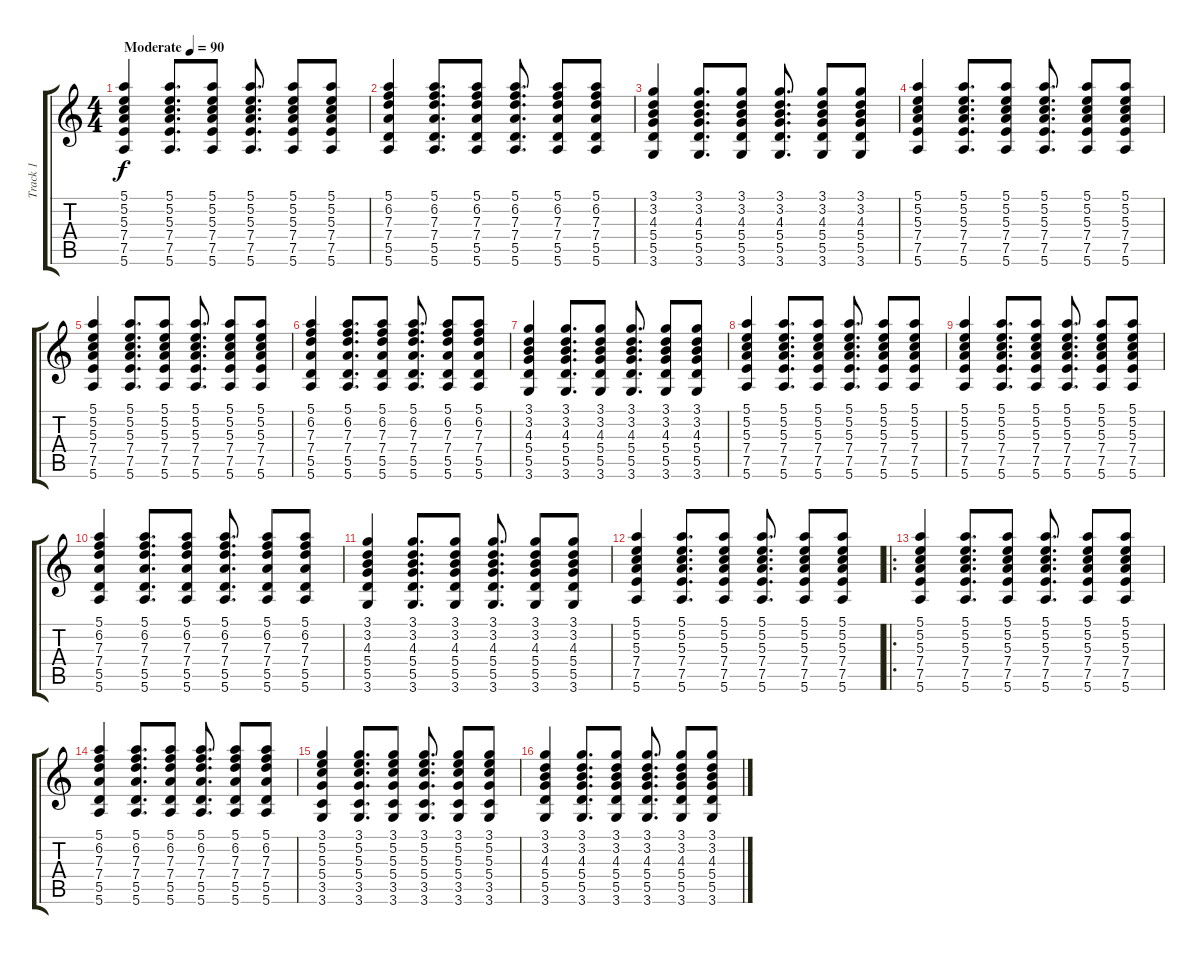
\track ("Track 1" "Track 1") {instrument acousticguitarsteel}
\staff {score tabs}
\tuning (E4 B3 G3 D3 A2 E2) {hide}
\ts (4 4)
\tempo (90 "Moderate")
\clef g2
\ks c
(5.1 5.2 5.3 7.4 7.5 5.6).4{dy f instrument acousticguitarsteel} (5.1 5.2 5.3 7.4 7.5 5.6).8{d} (5.1 5.2 5.3 7.4 7.5 5.6).8 (5.1 5.2 5.3 7.4 7.5 5.6).8{d} (5.1 5.2 5.3 7.4 7.5 5.6).8 (5.1 5.2 5.3 7.4 7.5 5.6).8 |
(5.1 6.2 7.3 7.4 5.5 5.6).4 (5.1 6.2 7.3 7.4 5.5 5.6).8{d} (5.1 6.2 7.3 7.4 5.5 5.6).8 (5.1 6.2 7.3 7.4 5.5 5.6).8{d} (5.1 6.2 7.3 7.4 5.5 5.6).8 (5.1 6.2 7.3 7.4 5.5 5.6).8 |
(3.1 3.2 4.3 5.4 5.5 3.6).4 (3.1 3.2 4.3 5.4 5.5 3.6).8{d} (3.1 3.2 4.3 5.4 5.5 3.6).8 (3.1 3.2 4.3 5.4 5.5 3.6).8{d} (3.1 3.2 4.3 5.4 5.5 3.6).8 (3.1 3.2 4.3 5.4 5.5 3.6).8 |
(5.1 5.2 5.3 7.4 7.5 5.6).4 (5.1 5.2 5.3 7.4 7.5 5.6).8{d} (5.1 5.2 5.3 7.4 7.5 5.6).8 (5.1 5.2 5.3 7.4 7.5 5.6).8{d} (5.1 5.2 5.3 7.4 7.5 5.6).8 (5.1 5.2 5.3 7.4 7.5 5.6).8 |
(5.1 5.2 5.3 7.4 7.5 5.6).4 (5.1 5.2 5.3 7.4 7.5 5.6).8{d} (5.1 5.2 5.3 7.4 7.5 5.6).8 (5.1 5.2 5.3 7.4 7.5 5.6).8{d} (5.1 5.2 5.3 7.4 7.5 5.6).8 (5.1 5.2 5.3 7.4 7.5 5.6).8 |
(5.1 6.2 7.3 7.4 5.5 5.6).4 (5.1 6.2 7.3 7.4 5.5 5.6).8{d} (5.1 6.2 7.3 7.4 5.5 5.6).8 (5.1 6.2 7.3 7.4 5.5 5.6).8{d} (5.1 6.2 7.3 7.4 5.5 5.6).8 (5.1 6.2 7.3 7.4 5.5 5.6).8 |
(3.1 3.2 4.3 5.4 5.5 3.6).4 (3.1 3.2 4.3 5.4 5.5 3.6).8{d} (3.1 3.2 4.3 5.4 5.5 3.6).8 (3.1 3.2 4.3 5.4 5.5 3.6).8{d} (3.1 3.2 4.3 5.4 5.5 3.6).8 (3.1 3.2 4.3 5.4 5.5 3.6).8 |
(5.1 5.2 5.3 7.4 7.5 5.6).4 (5.1 5.2 5.3 7.4 7.5 5.6).8{d} (5.1 5.2 5.3 7.4 7.5 5.6).8 (5.1 5.2 5.3 7.4 7.5 5.6).8{d} (5.1 5.2 5.3 7.4 7.5 5.6).8 (5.1 5.2 5.3 7.4 7.5 5.6).8 |
(5.1 5.2 5.3 7.4 7.5 5.6).4 (5.1 5.2 5.3 7.4 7.5 5.6).8{d} (5.1 5.2 5.3 7.4 7.5 5.6).8 (5.1 5.2 5.3 7.4 7.5 5.6).8{d} (5.1 5.2 5.3 7.4 7.5 5.6).8 (5.1 5.2 5.3 7.4 7.5 5.6).8 |
(5.1 6.2 7.3 7.4 5.5 5.6).4 (5.1 6.2 7.3 7.4 5.5 5.6).8{d} (5.1 6.2 7.3 7.4 5.5 5.6).8 (5.1 6.2 7.3 7.4 5.5 5.6).8{d} (5.1 6.2 7.3 7.4 5.5 5.6).8 (5.1 6.2 7.3 7.4 5.5 5.6).8 |
(3.1 3.2 4.3 5.4 5.5 3.6).4 (3.1 3.2 4.3 5.4 5.5 3.6).8{d} (3.1 3.2 4.3 5.4 5.5 3.6).8 (3.1 3.2 4.3 5.4 5.5 3.6).8{d} (3.1 3.2 4.3 5.4 5.5 3.6).8 (3.1 3.2 4.3 5.4 5.5 3.6).8 |
(5.1 5.2 5.3 7.4 7.5 5.6).4 (5.1 5.2 5.3 7.4 7.5 5.6).8{d} (5.1 5.2 5.3 7.4 7.5 5.6).8 (5.1 5.2 5.3 7.4 7.5 5.6).8{d} (5.1 5.2 5.3 7.4 7.5 5.6).8 (5.1 5.2 5.3 7.4 7.5 5.6).8 |
\ro
(5.1 5.2 5.3 7.4 7.5 5.6).4 (5.1 5.2 5.3 7.4 7.5 5.6).8{d} (5.1 5.2 5.3 7.4 7.5 5.6).8 (5.1 5.2 5.3 7.4 7.5 5.6).8{d} (5.1 5.2 5.3 7.4 7.5 5.6).8 (5.1 5.2 5.3 7.4 7.5 5.6).8 |
(5.1 6.2 7.3 7.4 5.5 5.6).4 (5.1 6.2 7.3 7.4 5.5 5.6).8{d} (5.1 6.2 7.3 7.4 5.5 5.6).8 (5.1 6.2 7.3 7.4 5.5 5.6).8{d} (5.1 6.2 7.3 7.4 5.5 5.6).8 (5.1 6.2 7.3 7.4 5.5 5.6).8 |
(3.1 5.2 5.3 5.4 3.5 3.6).4 (3.1 5.2 5.3 5.4 3.5 3.6).8{d} (3.1 5.2 5.3 5.4 3.5 3.6).8 (3.1 5.2 5.3 5.4 3.5 3.6).8{d} (3.1 5.2 5.3 5.4 3.5 3.6).8 (3.1 5.2 5.3 5.4 3.5 3.6).8 |
(3.1 3.2 4.3 5.4 5.5 3.6).4 (3.1 3.2 4.3 5.4 5.5 3.6).8{d} (3.1 3.2 4.3 5.4 5.5 3.6).8 (3.1 3.2 4.3 5.4 5.5 3.6).8{d} (3.1 3.2 4.3 5.4 5.5 3.6).8 (3.1 3.2 4.3 5.4 5.5 3.6).8
